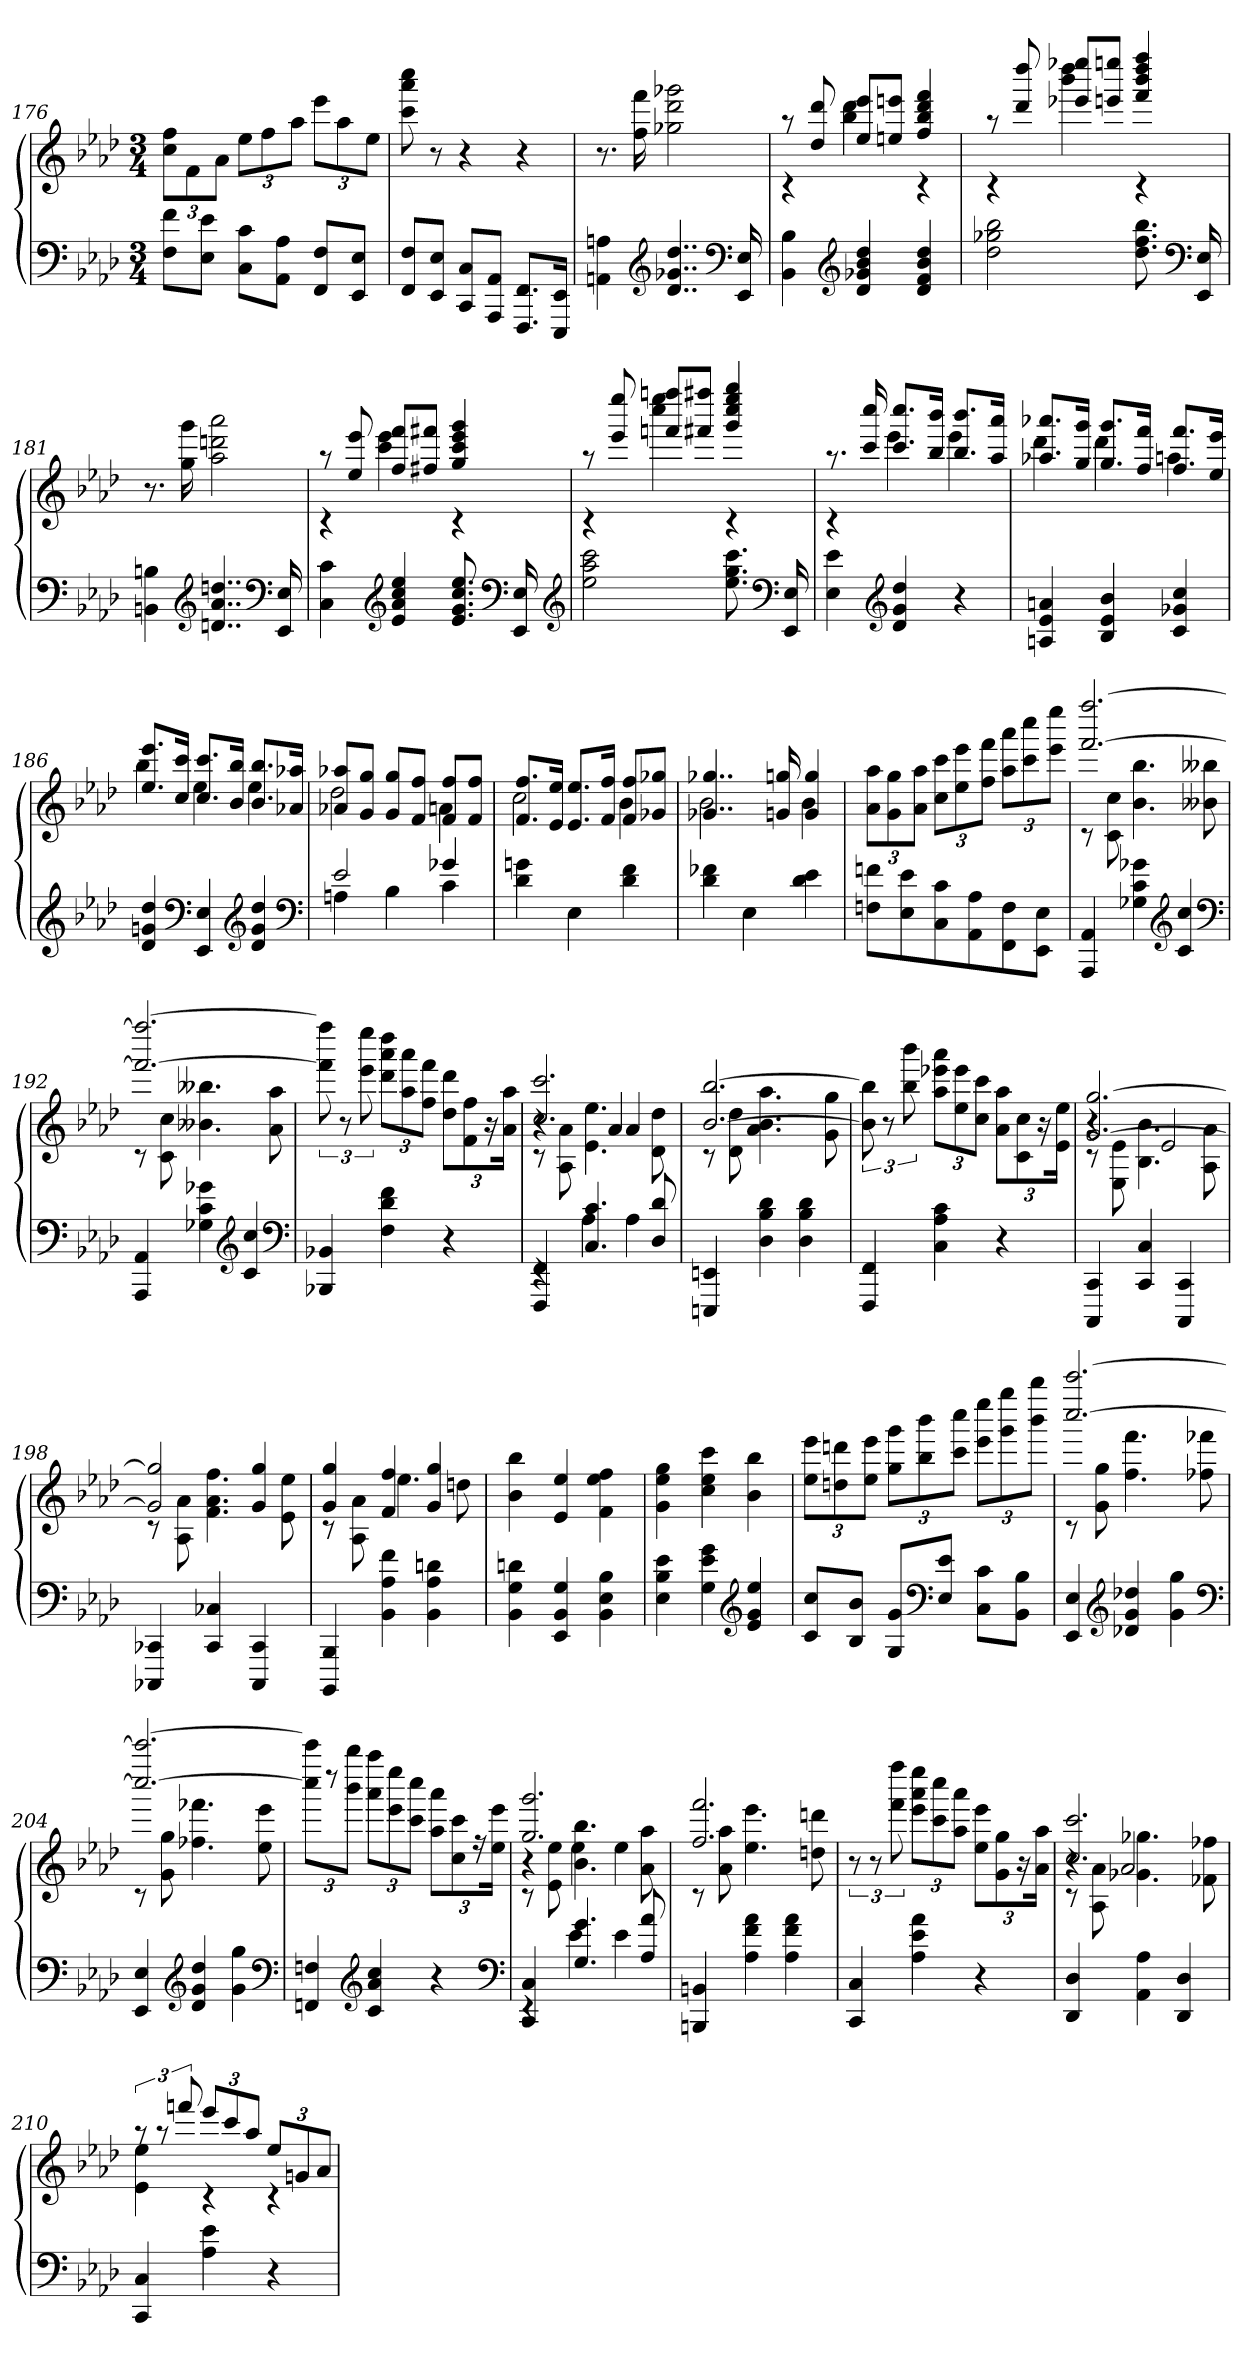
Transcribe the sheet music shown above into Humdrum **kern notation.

**kern	**kern
*part1	*part1
*staff2	*staff1
*clefF4	*clefG2
*k[b-e-a-d-]	*k[b-e-a-d-]
*M3/4	*M3/4
=176	=176
8F 8fL	12cc 12ffL
.	12f
8E- 8e-J	.
.	12a-J
8C 8cL	12ee-L
.	12ff
8AA- 8A-J	.
.	12aa-J
8FF 8FL	12eee-L
.	12aa-
8EE- 8E-J	.
.	12ee-J
=177	=177
8FF 8FL	8ccc 8aaa- 8cccc
8EE- 8E-J	8r
8CC 8CL	4r
8AAA- 8AA-J	.
8.FFF 8.FFL	4r
16EEE- 16EE-Jk	.
=178	=178
4AAn 4An	8.r
.	16ff 16fff
*clefG2	*
4..d- 4..g-X 4..dd-	2gg-X 2ddd- 2ggg-X
*clefF4	*
16EE- 16E-	.
=179	=179
*	*^
4BB- 4B-	8raa	4rc
.	8dd- 8ddd-	.
*clefG2	*	*
4d- 4g-X 4b- 4dd-	8ee- 8eee-L	4bb- 4ddd-
.	8een 8eeenJ	.
4d- 4f 4b- 4dd-	4ff 4bb- 4ddd- 4fff	4rc
=180	=180	=180
2dd- 2gg-X 2bb-	8raa	4rc
.	8ddd- 8dddd-	.
.	8eee-X 8eeee-XL	4bbb- 4dddd-
.	8eeen 8eeeenJ	.
8.dd- 8.ff 8.bb-	4fff 4bbb- 4dddd- 4ffff	4rc
*clefF4	*	*
16EE- 16E-	.	.
*	*v	*v
=181	=181
4BBn 4Bn	8.r
.	16gg 16ggg
*clefG2	*
4..dn 4..a- 4..ddn	2aa- 2dddn 2aaa-
*clefF4	*
16EE- 16E-	.
=182	=182
*	*^
4C 4c	8raa	4rc
.	8ee- 8eee-	.
*clefG2	*	*
4e- 4a- 4cc 4ee-	8ff 8fffL	4ccc 4eee-
.	8ff#X 8fff#XJ	.
8.e- 8.g 8.cc 8.ee-	4gg 4ccc 4eee- 4ggg	4rc
*clefF4	*	*
16EE- 16E-	.	.
*clefG2	*	*
=183	=183	=183
2ee- 2aa- 2ccc	8raa	4rc
.	8eee- 8eeee-	.
.	8fffn 8ffffnL	4cccc 4eeee-
.	8fff#X 8ffff#XJ	.
8.ee- 8.gg 8.ccc	4ggg 4cccc 4eeee- 4gggg	4rc
*clefF4	*	*
16EE- 16E-	.	.
=184	=184	=184
4E- 4e-	8.raa	4rc
.	16ccc 16cccc	.
*clefG2	*	*
4d- 4g 4dd-	8.ccc 8.ccccL	4eee-
.	16bb- 16bbb-Jk	.
4r	8.bb- 8.bbb-L	4eee-
.	16aa- 16aaa-Jk	.
=185	=185	=185
4An 4e- 4an	8.aa-X 8.aaa-XL	4ddd-
.	16gg 16gggJk	.
4B- 4e- 4b-	8.gg 8.gggL	4ddd-
.	16ff 16fffJk	.
4c 4g-X 4cc	8.ff 8.fffL	4aan
.	16ee- 16eee-Jk	.
=186	=186	=186
4d- 4gn 4dd-	8.ee- 8.eee-L	4bb-
.	16cc 16cccJk	.
*clefF4	*	*
4EE- 4E-	8.cc 8.cccL	4ee-
.	16b- 16bb-Jk	.
*clefG2	*	*
4d- 4g 4dd-	8.b- 8.bb-L	4ee-
.	16a-X 16aa-XJk	.
*clefF4	*	*
=187	=187	=187
*^	*	*
2e-	4An	8a-X 8aa-XL	2dd-
.	.	8g 8ggJ	.
.	4B-	8g 8ggL	.
.	.	8f 8ffJ	.
4g-X	4c	8f 8ffL	4an
.	.	8f 8ffJ	.
*v	*v	*	*
=188	=188	=188
4d- 4gn	8.f 8.ffL	2cc
.	16e- 16ee-Jk	.
4E-	8.e- 8.ee-L	.
.	16f 16ffJk	.
4d- 4f	8f 8ffL	4b-
.	8g-X 8gg-XJ	.
=189	=189	=189
4d- 4f-X	4..g-X 4..gg-X	2b-
4E-	.	.
.	16gn 16ggn	.
4d- 4e-	4g 4gg	4b-
*	*v	*v
=190	=190
8Fn 8fnL	12a- 12aa-L
.	12g 12gg
8E- 8e-	.
.	12a- 12aa-J
8C 8c	12cc 12cccL
.	12ee- 12eee-
8AA- 8A-	.
.	12ff 12fffJ
8FF 8F	12aa- 12aaa-L
.	12ccc 12cccc
8EE- 8E-J	.
.	12eee- 12eeee-J
=191	=191
*	*^
4AAA- 4AA-	[2.fff [2.ffff	8rc
.	.	8c 8cc
4G-X 4c 4g-X	.	4.b- 4.bb-
*clefG2	*	*
4c 4cc	.	.
.	.	8b--X 8bb--X
*clefF4	*	*
=192	=192	=192
4AAA- 4AA-	2.fff_ 2.ffff_	8rc
.	.	8c 8cc
4G-X 4c 4g-X	.	4.b--X 4.bb--X
*clefG2	*	*
4c 4cc	.	.
.	.	8a- 8aa-
*	*v	*v
*clefF4	*
=193	=193
4BBB-X 4BB-X	12fff] 12ffff]
.	12r
.	12eee- 12eeee-
4F 4d- 4f	12ddd- 12aaa- 12dddd-L
.	12aa- 12aaa-
.	12ff 12fffJ
4r	12dd- 12ddd-L
.	12f 12ff
.	24r
.	24a- 24aa-Jk
=194	=194
*^	*^
*	*	*	*^
4FFF 4FF	4rEE	2.cc 2.ccc	8rc	4r
.	.	.	8A- 8a-	.
4.C 4.c	4A-	.	4.e- 4.ee-	4a-/
.	4A-	.	.	4a-/
8D- 8d-	.	.	8d- 8dd-	.
*v	*v	*	*	*
*	*	*v	*v
=195	=195	=195
4EEEn 4EEn	[2.b- [2.bb-	8rc
.	.	8d- 8dd-
4D- 4B- 4d-	.	4.a- 4.b- 4.aa-
4D- 4B- 4d-	.	.
.	.	8g 8gg
*	*v	*v
=196	=196
4FFF 4FF	12b-] 12bb-]
.	12r
.	12bb- 12bbb-
4C 4A- 4c	12aa- 12eee-X 12aaa-L
.	12ee- 12eee-
.	12cc 12cccJ
4r	12a- 12aa-L
.	12c 12cc
.	24r
.	24e- 24ee-Jk
=197	=197
*	*^
*	*	*^
4CCC 4CC	[2.g [2.gg	8rc	4r
.	.	8E- 8e-	.
4CC 4C	.	4.B- 4.b-	2e-/
4CCC 4CC	.	.	.
.	.	8A- 8a-	.
*	*	*v	*v
=198	=198	=198
4CCC-X 4CC-X	2g] 2gg]	8rc
.	.	8A- 8a-
4CC- 4C-X	.	4.f 4.a- 4.ff
4CCC- 4CC-	4g 4gg	.
.	.	8e- 8ee-
=199	=199	=199
4BBBB- 4BBB-	4g 4gg	8rc
.	.	8A- 8a-
4BB- 4A- 4f	4f 4ff	4.ee-
4BB- 4A- 4dn	4g 4gg	.
.	.	8ddn
*	*v	*v
=200	=200
4BB- 4G 4dn	4b- 4bb-
4EE- 4BB- 4G	4e- 4ee-
4BB- 4E- 4B-	4f 4ee- 4ff
=201	=201
4E- 4B- 4e-	4g 4ee- 4gg
4G 4e- 4g	4cc 4ee- 4ccc
*clefG2	*
4e- 4g 4ee-	4b- 4bb-
=202	=202
8c 8ccL	12ee- 12eee-L
.	12ddn 12dddn
8B- 8b-J	.
.	12ee- 12eee-J
8G 8gL	12gg 12gggL
.	12bb- 12bbb-
*clefF4	*
8E- 8e-J	.
.	12ccc 12ccccJ
8C 8cL	12eee- 12eeee-L
.	12ggg 12gggg
8BB- 8B-J	.
.	12bbb- 12bbbb-J
=203	=203
*	*^
4EE- 4E-	[2.cccc [2.ccccc	8rc
.	.	8g 8gg
*clefG2	*	*
4d-X 4g 4dd-X	.	4.ff 4.fff
4g 4gg	.	.
.	.	8ff-X 8fff-X
*clefF4	*	*
=204	=204	=204
4EE- 4E-	2.cccc_ 2.ccccc_	8rc
.	.	8g 8gg
*clefG2	*	*
4d- 4g 4dd-	.	4.ff-X 4.fff-X
4g 4gg	.	.
.	.	8ee- 8eee-
*	*v	*v
*clefF4	*
=205	=205
4FFn 4Fn	12cccc] 12ccccc]L
.	12r
.	12bbb- 12bbbb-J
*clefG2	*
4c 4a- 4cc	12aaa- 12aaaa-L
.	12eee- 12eeee-
.	12ccc 12ccccJ
4r	12aa- 12aaa-L
.	12cc 12ccc
.	24r
.	24ee- 24eee-Jk
*clefF4	*
=206	=206
*^	*^
*	*	*	*^
4CC 4C	4rEE	2.gg 2.ggg	8rc	4r
.	.	.	8e- 8ee-	.
4.G 4.g	4e-	.	4.b- 4.bb-	4ee-\
.	4e-	.	.	4ee-\
8A- 8a-	.	.	8a- 8aa-	.
*v	*v	*	*	*
*	*	*v	*v
=207	=207	=207
4BBBn 4BBn	2.ff 2.fff	8rc
.	.	8a- 8aa-
4A- 4f 4a-	.	4.ee- 4.eee-
4A- 4f 4a-	.	.
.	.	8ddn 8dddn
*	*v	*v
=208	=208
4CC 4C	12r
.	12r
.	12fff 12ffff
4A- 4e- 4a-	12eee- 12aaa- 12eeee-L
.	12ccc 12cccc
.	12aa- 12aaa-J
4r	12ee- 12eee-L
.	12g 12gg
.	24r
.	24a- 24aa-Jk
=209	=209
*	*^
*	*	*^
4DD- 4D-	2.cc 2.ccc	8rc	4r
.	.	8A- 8a-	.
4AA- 4A-	.	4.g-X 4.gg-X	2a-/
4DD- 4D-	.	.	.
.	.	8f-X 8ff-X	.
*	*	*v	*v
=210	=210	=210
4CC 4C	12raa	4e- 4ee-
.	12raa	.
.	12fffn	.
4A- 4e-	12eee-L	4rc
.	12ccc	.
.	12aa-J	.
4r	12ee-L	4rc
.	12gn	.
.	12a-J	.
*	*v	*v
=	=
*-	*-
